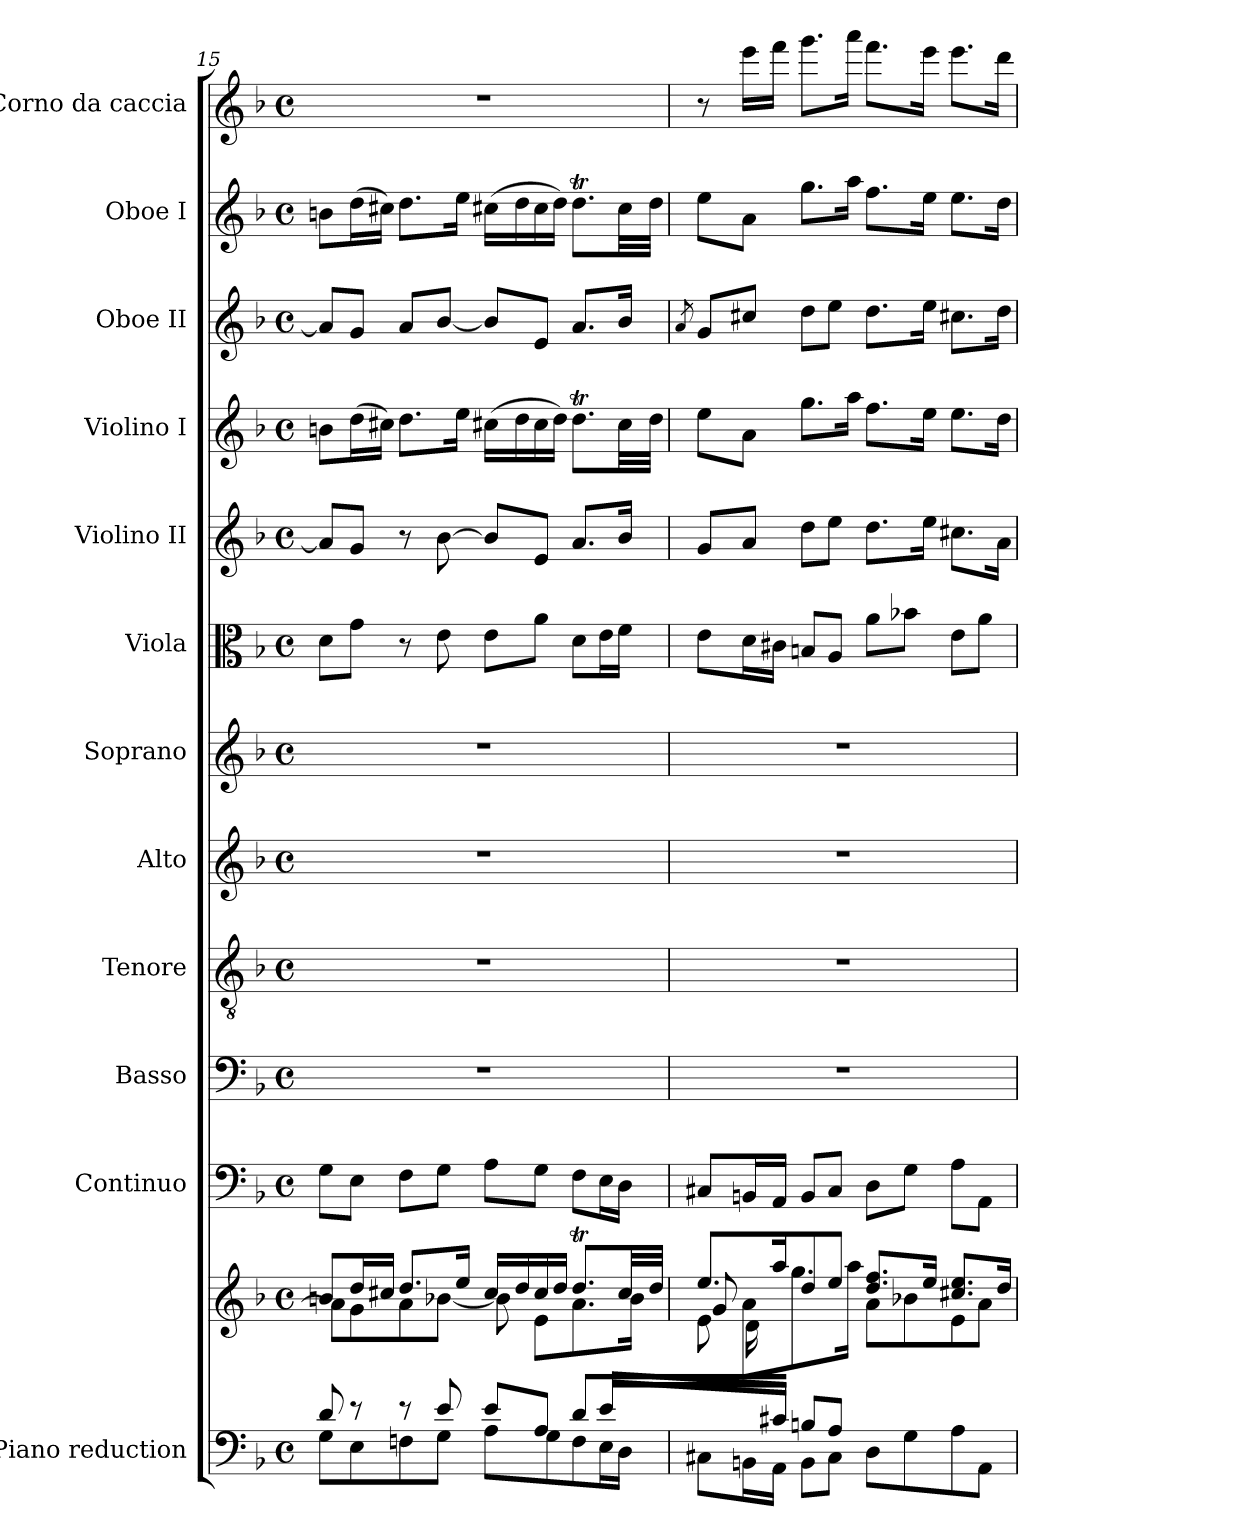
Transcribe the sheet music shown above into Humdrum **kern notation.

**kern	**kern	**kern	**kern	**kern	**kern	**kern	**kern	**kern	**kern	**kern	**kern	**kern
*part12	*part12	*part11	*part10	*part9	*part8	*part7	*part6	*part5	*part4	*part3	*part2	*part1
*staff13	*staff12	*staff11	*staff10	*staff9	*staff8	*staff7	*staff6	*staff5	*staff4	*staff3	*staff2	*staff1
*I"Piano reduction	*	*I"Continuo	*I"Basso	*I"Tenore	*I"Alto	*I"Soprano	*I"Viola	*I"Violino II	*I"Violino I	*I"Oboe II	*I"Oboe I	*I"Corno da caccia
*I'Pno	*	*	*	*	*	*	*I'Vla	*I'Vln	*I'Vln	*I'Ob	*I'Ob	*
*clefF4	*clefG2	*clefF4	*clefF4	*clefGv2	*clefG2	*clefG2	*clefC3	*clefG2	*clefG2	*clefG2	*clefG2	*clefG2
*	*	*	*	*	*	*	*	*	*	*	*	*ITrd7c12
*k[b-]	*k[b-]	*k[b-]	*k[b-]	*k[b-]	*k[b-]	*k[b-]	*k[b-]	*k[b-]	*k[b-]	*k[b-]	*k[b-]	*k[b-]
*M4/4	*M4/4	*M4/4	*M4/4	*M4/4	*M4/4	*M4/4	*M4/4	*M4/4	*M4/4	*M4/4	*M4/4	*M4/4
*met(c)	*met(c)	*met(c)	*met(c)	*met(c)	*met(c)	*met(c)	*met(c)	*met(c)	*met(c)	*met(c)	*met(c)	*met(c)
=15	=15	=15	=15	=15	=15	=15	=15	=15	=15	=15	=15	=15
*^	*^	*	*	*	*	*	*	*	*	*	*	*
*	*	*	*^	*	*	*	*	*	*	*	*	*	*	*
8d/	8G\L	8bn/L	8a\L]	2...ryy	8G\L	1r	1r	1r	1r	8d\L	8a/L]	8bn\L	8a/L]	8bn\L	1r
8r	8E\	16dd/L	8g\	.	8E\J	.	.	.	.	8g\J	8g/J	(16dd\L	8g/J	(16dd\L	.
.	.	16cc#X/JJ	.	.	.	.	.	.	.	.	.	16cc#X\JJ)	.	16cc#X\JJ)	.
8r	8Fn\	8.dd/L	8a\	.	8F\L	.	.	.	.	8r	8r	8.dd\L	8a/L	8.dd\L	.
8e/	8G\J	.	[8b-X\J	.	8G\J	.	.	.	.	8e\	[8b-\	.	[8b-/J	.	.
.	.	16ee/Jk	.	.	.	.	.	.	.	.	.	16ee\Jk	.	16ee\Jk	.
8e/L	8A\L	16cc#/LL	8b-\]	.	8A\L	.	.	.	.	8e\L	8b-/L]	(16cc#X\LL	8b-/L]	(16cc#X\LL	.
.	.	16dd/	.	.	.	.	.	.	.	.	.	16dd\	.	16dd\	.
8A/J	8G\	16cc#/	8e\L	.	8G\J	.	.	.	.	8a\J	8e/J	16cc#\	8e/J	16cc#\	.
.	.	16dd/JJ	.	.	.	.	.	.	.	.	.	16dd\JJ)	.	16dd\JJ)	.
8d/L	8F\	8.ddT/L	8.a\	.	8F\L	.	.	.	.	8d\L	8.a/L	8.ddT\L	8.a/L	8.ddT\L	.
16e/L	16E\L	.	.	.	16E\L	.	.	.	.	16e\L	.	.	.	.	.
16ryy	16D\JJ	32cc#/LL	16b-\Jk	16f\JJ	16D\JJ	.	.	.	.	16f\JJ	16b-/Jk	32cc#\LL	16b-/Jk	32cc#\LL	.
.	.	32dd/JJJ	.	.	.	.	.	.	.	.	.	32dd\JJJ	.	32dd\JJJ	.
=16	=16	=16	=16	=16	=16	=16	=16	=16	=16	=16	=16	=16	=16	=16	=16
.	.	.	.	.	.	.	.	.	.	.	.	.	8qa/	.	.
8.ryy	8C#X\L	8.ee/L	8g/	8e\L	8C#X/L	1r	1r	1r	1r	8e\L	8g/L	8ee\L	8g/L	8ee\L	8r
.	16BBn\L	.	8a\L	16d\L	16BBn/L	.	.	.	.	16d\L	8a/J	8a\J	8cc#X/J	8a\J	16ee\LL
16c#X/JJ	16AA\JJ	16aa/K	.	2ryy	16AA/JJ	.	.	.	.	16c#X\JJ	.	.	.	.	16ff\JJ
8Bn/L	8BB\L	8dd/	8.gg\	.	8BB/L	.	.	.	.	8Bn/L	8dd\L	8.gg\L	8dd\L	8.gg\L	8.gg\L
8A/J	8C#\J	8ee/J	.	.	8C#/J	.	.	.	.	8A/J	8ee\J	.	8ee\J	.	.
.	.	.	16aa\Jk	.	.	.	.	.	.	.	.	16aa\Jk	.	16aa\Jk	16aa\Jk
2ryy	8D\L	8.dd/ 8.ff/L	8a\L	.	8D\L	.	.	.	.	8a\L	8.dd\L	8.ff\L	8.dd\L	8.ff\L	8.ff\L
.	8G\	.	8b-X\	.	8G\J	.	.	.	.	8b-X\J	.	.	.	.	.
.	.	16ee/Jk	.	4ryy	.	.	.	.	.	.	16ee\Jk	16ee\Jk	16ee\Jk	16ee\Jk	16ee\Jk
.	8A\	8.cc#X/ 8.ee/L	8e\	.	8A\L	.	.	.	.	8e\L	8.cc#X\L	8.ee\L	8.cc#X\L	8.ee\L	8.ee\L
.	8AA\J	.	8a\J	.	8AA\J	.	.	.	.	8a\J	.	.	.	.	.
.	.	16dd/Jk	.	16ryy	.	.	.	.	.	.	16a\Jk	16dd\Jk	16dd\Jk	16dd\Jk	16dd\Jk
*v	*v	*	*	*	*	*	*	*	*	*	*	*	*	*	*
*	*v	*v	*v	*	*	*	*	*	*	*	*	*	*	*
=	=	=	=	=	=	=	=	=	=	=	=	=
*-	*-	*-	*-	*-	*-	*-	*-	*-	*-	*-	*-	*-
